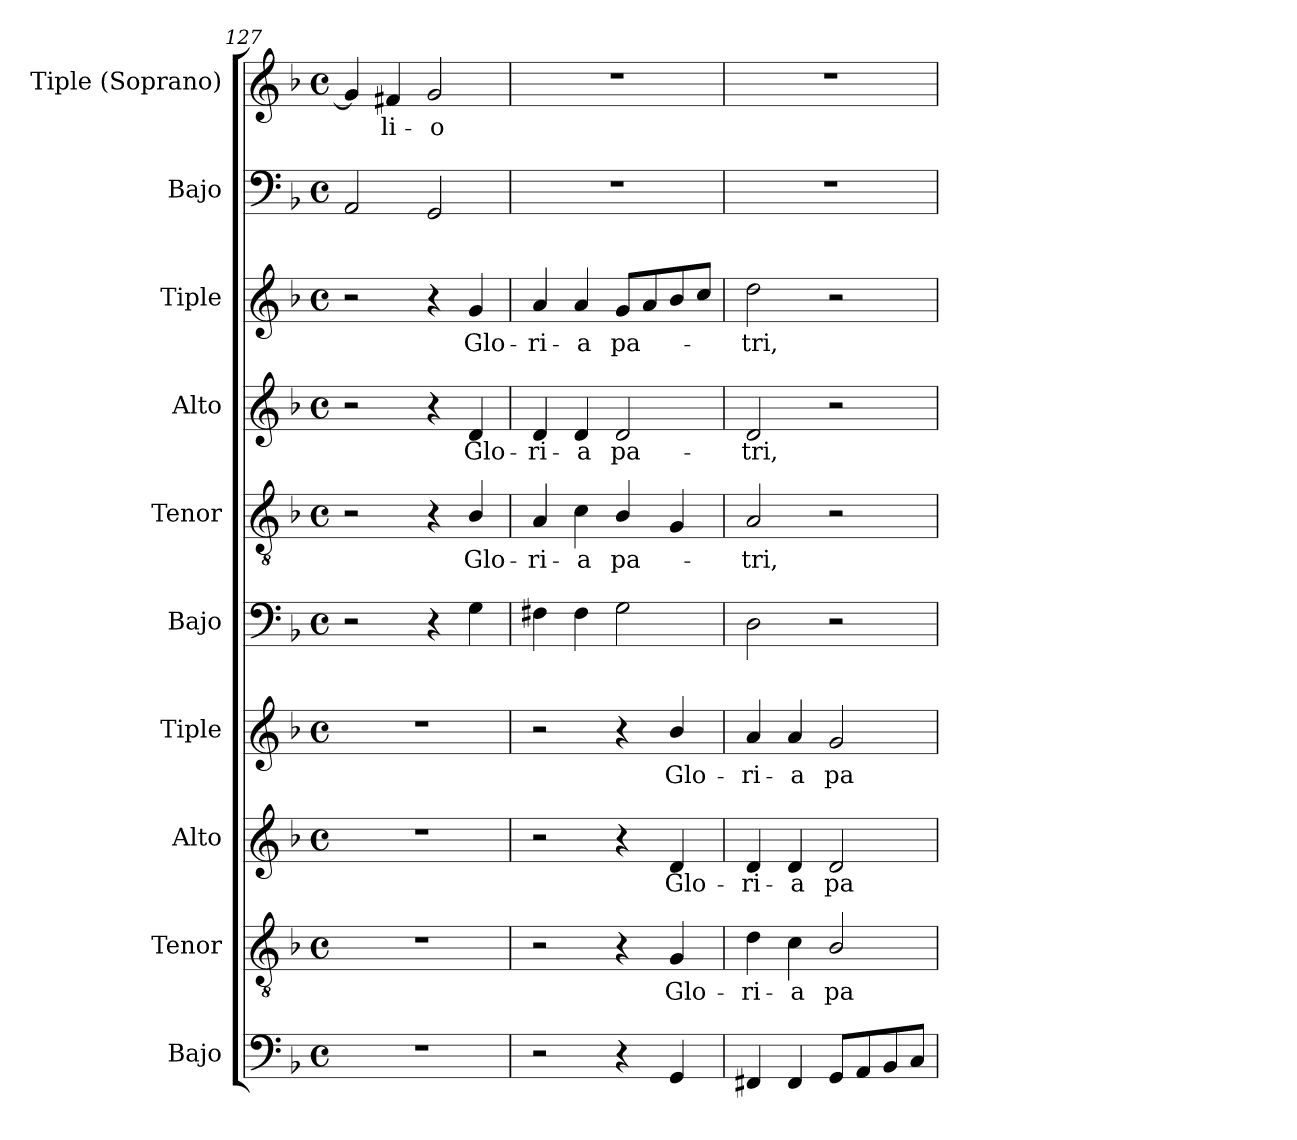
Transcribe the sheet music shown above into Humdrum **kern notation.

**kern	**kern	**text	**kern	**text	**kern	**text	**kern	**kern	**text	**kern	**text	**kern	**text	**kern	**kern	**text
*part10	*part9	*part9	*part8	*part8	*part7	*part7	*part6	*part5	*part5	*part4	*part4	*part3	*part3	*part2	*part1	*part1
*staff10	*staff9	*staff9	*staff8	*staff8	*staff7	*staff7	*staff6	*staff5	*staff5	*staff4	*staff4	*staff3	*staff3	*staff2	*staff1	*staff1
*I"Bajo	*I"Tenor	*	*I"Alto	*	*I"Tiple	*	*I"Bajo	*I"Tenor	*	*I"Alto	*	*I"Tiple	*	*I"Bajo	*I"Tiple (Soprano)	*
*I'B.	*I'T.	*	*I'A.	*	*	*	*I'B.	*I'T.	*	*I'A.	*	*	*	*I'B.	*I'S.	*
*clefF4	*clefGv2	*	*clefG2	*	*clefG2	*	*clefF4	*clefGv2	*	*clefG2	*	*clefG2	*	*clefF4	*clefG2	*
*	*ITrd7c12	*	*	*	*	*	*	*ITrd7c12	*	*	*	*	*	*	*	*
*k[b-]	*k[b-]	*	*k[b-]	*	*k[b-]	*	*k[b-]	*k[b-]	*	*k[b-]	*	*k[b-]	*	*k[b-]	*k[b-]	*
*F:	*F:	*	*F:	*	*F:	*	*F:	*F:	*	*F:	*	*F:	*	*F:	*F:	*
*M4/4	*M4/4	*	*M4/4	*	*M4/4	*	*M4/4	*M4/4	*	*M4/4	*	*M4/4	*	*M4/4	*M4/4	*
*met(c)	*met(c)	*	*met(c)	*	*met(c)	*	*met(c)	*met(c)	*	*met(c)	*	*met(c)	*	*met(c)	*met(c)	*
=127	=127	=127	=127	=127	=127	=127	=127	=127	=127	=127	=127	=127	=127	=127	=127	=127
1r	1r	.	1r	.	1r	.	2r	2r	.	2r	.	2r	.	2AAi/	4gi/]	.
!	!	!	!	!	!	!	!	!	!	!	!	!	!	!	!	!LO:LY:b:color=#000000
.	.	.	.	.	.	.	.	.	.	.	.	.	.	.	4f#Xi/	-li-
!	!	!	!	!	!	!	!	!	!	!	!	!	!	!	!	!LO:LY:b:color=#000000
.	.	.	.	.	.	.	4r	4r	.	4r	.	4r	.	2GGi/	2gi/	-o
!	!	!	!	!	!	!	!	!	!LO:LY:b:color=#000000	!	!	!	!	!	!	!
!	!	!	!	!	!	!	!	!	!	!	!LO:LY:b:color=#000000	!	!	!	!	!
!	!	!	!	!	!	!	!	!	!	!	!	!	!LO:LY:b:color=#000000	!	!	!
.	.	.	.	.	.	.	4Gi\	4BB-i/	Glo-	4di/	Glo-	4gi/	Glo-	.	.	.
=128	=128	=128	=128	=128	=128	=128	=128	=128	=128	=128	=128	=128	=128	=128	=128	=128
!	!	!	!	!	!	!	!	!	!LO:LY:b:color=#000000	!	!	!	!	!	!	!
!	!	!	!	!	!	!	!	!	!	!	!LO:LY:b:color=#000000	!	!	!	!	!
!	!	!	!	!	!	!	!	!	!	!	!	!	!LO:LY:b:color=#000000	!	!	!
2r	2r	.	2r	.	2r	.	4F#Xi\	4AAi/	-ri-	4di/	-ri-	4ai/	-ri-	1r	1r	.
!	!	!	!	!	!	!	!	!	!LO:LY:b:color=#000000	!	!	!	!	!	!	!
!	!	!	!	!	!	!	!	!	!	!	!LO:LY:b:color=#000000	!	!	!	!	!
!	!	!	!	!	!	!	!	!	!	!	!	!	!LO:LY:b:color=#000000	!	!	!
.	.	.	.	.	.	.	4F#i\	4Ci\	-a	4di/	-a	4ai/	-a	.	.	.
!	!	!	!	!	!	!	!	!	!LO:LY:b:color=#000000	!	!	!	!	!	!	!
!	!	!	!	!	!	!	!	!	!	!	!LO:LY:b:color=#000000	!	!	!	!	!
!	!	!	!	!	!	!	!	!	!	!	!	!	!LO:LY:b:color=#000000	!	!	!
4r	4r	.	4r	.	4r	.	2Gi\	4BB-i/	pa-	2di/	pa-	8gi/L	pa-	.	.	.
.	.	.	.	.	.	.	.	.	.	.	.	8ai/	.	.	.	.
!	!	!LO:LY:b:color=#000000	!	!	!	!	!	!	!	!	!	!	!	!	!	!
!	!	!	!	!LO:LY:b:color=#000000	!	!	!	!	!	!	!	!	!	!	!	!
!	!	!	!	!	!	!LO:LY:b:color=#000000	!	!	!	!	!	!	!	!	!	!
4GGi/	4GGi/	Glo-	4di/	Glo-	4b-i/	Glo-	.	4GGi/	.	.	.	8b-i/	.	.	.	.
.	.	.	.	.	.	.	.	.	.	.	.	8cci/J	.	.	.	.
=129	=129	=129	=129	=129	=129	=129	=129	=129	=129	=129	=129	=129	=129	=129	=129	=129
!	!	!LO:LY:b:color=#000000	!	!	!	!	!	!	!	!	!	!	!	!	!	!
!	!	!	!	!LO:LY:b:color=#000000	!	!	!	!	!	!	!	!	!	!	!	!
!	!	!	!	!	!	!LO:LY:b:color=#000000	!	!	!	!	!	!	!	!	!	!
!	!	!	!	!	!	!	!	!	!LO:LY:b:color=#000000	!	!	!	!	!	!	!
!	!	!	!	!	!	!	!	!	!	!	!LO:LY:b:color=#000000	!	!	!	!	!
!	!	!	!	!	!	!	!	!	!	!	!	!	!LO:LY:b:color=#000000	!	!	!
4FF#Xi/	4Di\	-ri-	4di/	-ri-	4ai/	-ri-	2Di\	2AAi/	-tri,	2di/	-tri,	2ddi\	-tri,	1r	1r	.
!	!	!LO:LY:b:color=#000000	!	!	!	!	!	!	!	!	!	!	!	!	!	!
!	!	!	!	!LO:LY:b:color=#000000	!	!	!	!	!	!	!	!	!	!	!	!
!	!	!	!	!	!	!LO:LY:b:color=#000000	!	!	!	!	!	!	!	!	!	!
4FF#i/	4Ci\	-a	4di/	-a	4ai/	-a	.	.	.	.	.	.	.	.	.	.
!	!	!LO:LY:b:color=#000000	!	!	!	!	!	!	!	!	!	!	!	!	!	!
!	!	!	!	!LO:LY:b:color=#000000	!	!	!	!	!	!	!	!	!	!	!	!
!	!	!	!	!	!	!LO:LY:b:color=#000000	!	!	!	!	!	!	!	!	!	!
8GGi/L	2BB-i/	pa-	2di/	pa-	2gi/	pa-	2r	2r	.	2r	.	2r	.	.	.	.
8AAi/	.	.	.	.	.	.	.	.	.	.	.	.	.	.	.	.
8BB-i/	.	.	.	.	.	.	.	.	.	.	.	.	.	.	.	.
8Ci/J	.	.	.	.	.	.	.	.	.	.	.	.	.	.	.	.
=	=	=	=	=	=	=	=	=	=	=	=	=	=	=	=	=
*-	*-	*-	*-	*-	*-	*-	*-	*-	*-	*-	*-	*-	*-	*-	*-	*-
